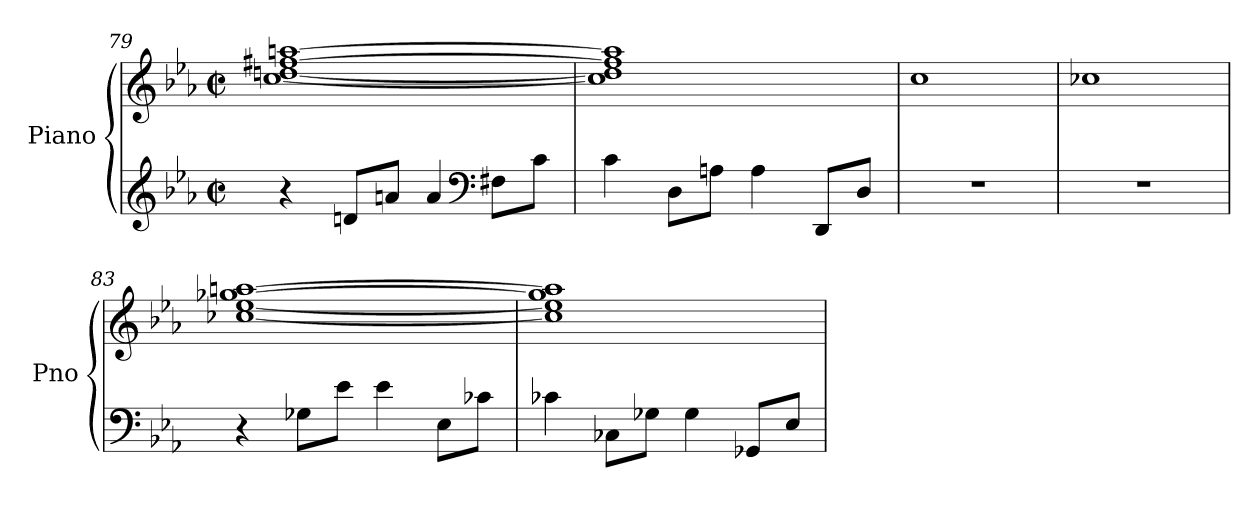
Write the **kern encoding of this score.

**kern	**kern
*part1	*part1
*staff2	*staff1
*I"Piano	*
*I'Pno	*
*clefG2	*clefG2
*k[b-e-a-]	*k[b-e-a-]
*E-:	*E-:
*M2/2	*M2/2
*met(c|)	*met(c|)
=79	=79
4r	[1cc [1ddn [1ff#X [1aan
8dn/L	.
8an/J	.
4a/	.
*clefF4	*
8F#X\L	.
8c\J	.
=80	=80
4c\	1cc] 1dd] 1ff#] 1aa]
8D\L	.
8An\J	.
4A\	.
8DD/L	.
8D/J	.
=81	=81
1r	1cc
=82	=82
1r	1cc-X
=83	=83
4r	[1cc-X [1ee- [1gg-X [1aan
8G-X\L	.
8e-\J	.
4e-\	.
8E-\L	.
8c-X\J	.
=84	=84
4c-X\	1cc-] 1ee-] 1gg-] 1aa]
8C-X\L	.
8G-X\J	.
4G-\	.
8GG-X/L	.
8E-/J	.
=	=
*-	*-
